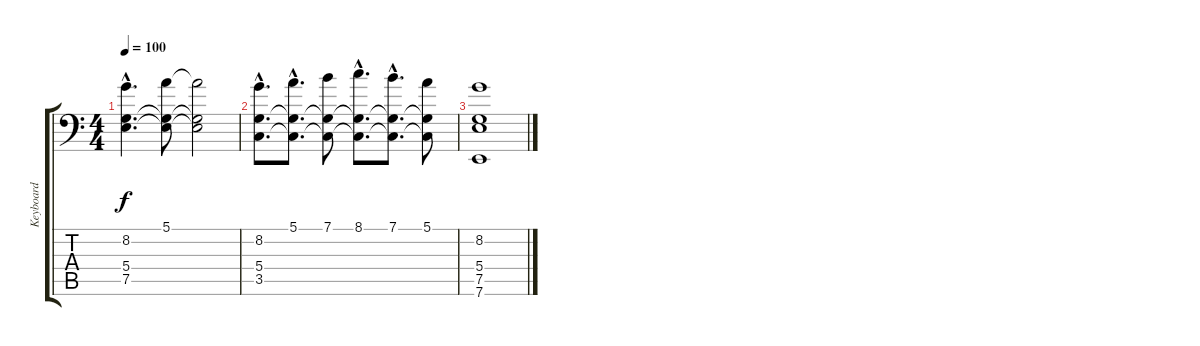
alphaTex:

\track ("Keyboard" "Keyboard") {instrument stringensemble1}
\staff {score tabs}
\tuning (E4 B3 G3 D3 A2 A1) {hide}
\ts (4 4)
\tempo 100
\clef f4
\ks c
(8.2{hac} 5.4{hac} 7.5{hac}).4{d dy f} (5.1 5.4{t} 7.5{t}).8 (5.1{t} 5.4{t} 7.5{t}).2 |
(8.2{hac} 5.4{hac} 3.5{hac}).8{d} (5.1{hac} 5.4{hac t} 3.5{hac t}).8{d} (7.1 5.4{t} 3.5{t}).8 (8.1{hac} 5.4{hac t} 3.5{hac t}).8{d} (7.1{hac} 5.4{hac t} 3.5{hac t}).8{d} (5.1 5.4{t} 3.5{t}).8 |
(8.2 5.4 7.5 7.6).1
